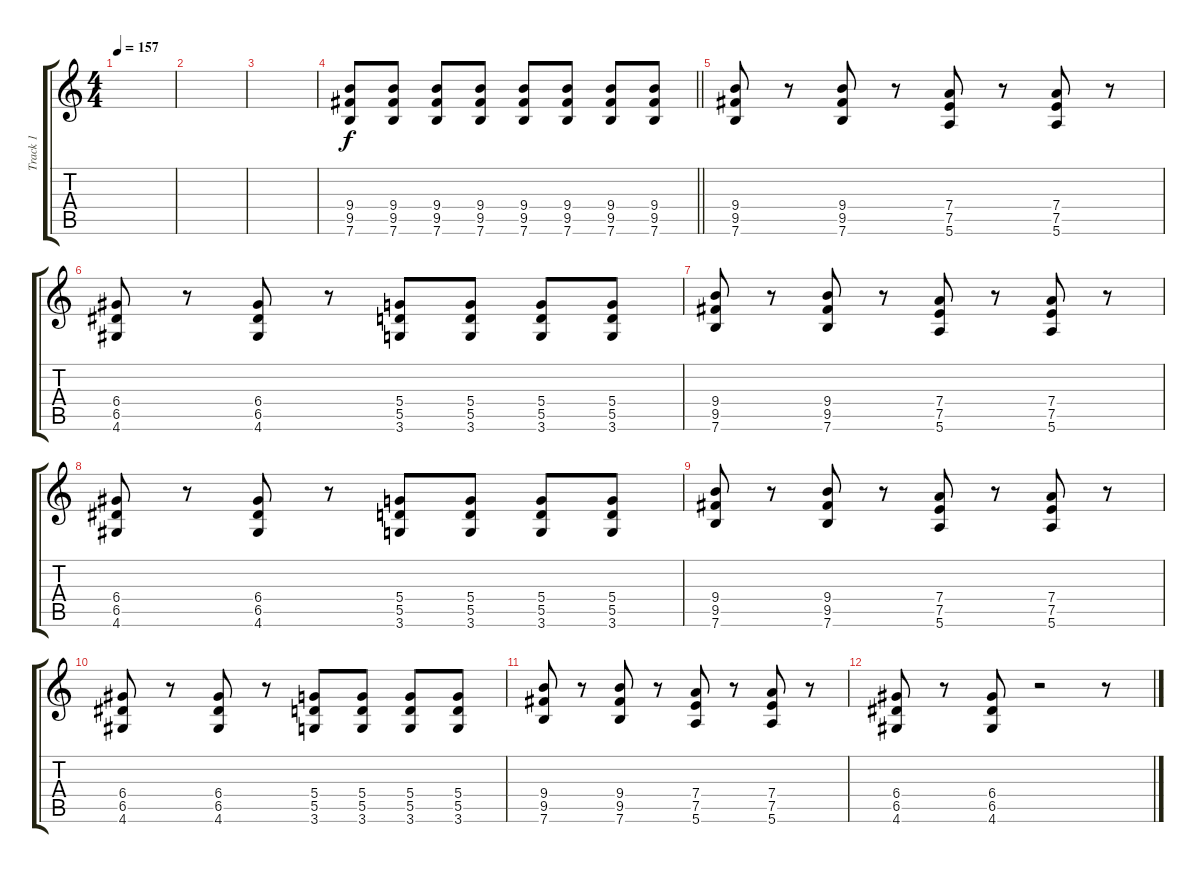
\track ("Track 1" "Track 1") {instrument distortionguitar}
\staff {score tabs}
\tuning (E4 B3 G3 D3 A2 E2) {hide}
\ts (4 4)
\tempo 157
\clef g2
\ks c
|
|
|
\barLineRight lightlight
(9.4 9.5 7.6).8 (9.4 9.5 7.6).8 (9.4 9.5 7.6).8 (9.4 9.5 7.6).8 (9.4 9.5 7.6).8 (9.4 9.5 7.6).8 (9.4 9.5 7.6).8 (9.4 9.5 7.6).8 |
(9.4 9.5 7.6).8 r.8 (9.4 9.5 7.6).8 r.8 (7.4 7.5 5.6).8 r.8 (7.4 7.5 5.6).8 r.8 |
(6.4 6.5 4.6).8 r.8 (6.4 6.5 4.6).8 r.8 (5.4 5.5 3.6).8 (5.4 5.5 3.6).8 (5.4 5.5 3.6).8 (5.4 5.5 3.6).8 |
(9.4 9.5 7.6).8 r.8 (9.4 9.5 7.6).8 r.8 (7.4 7.5 5.6).8 r.8 (7.4 7.5 5.6).8 r.8 |
(6.4 6.5 4.6).8 r.8 (6.4 6.5 4.6).8 r.8 (5.4 5.5 3.6).8 (5.4 5.5 3.6).8 (5.4 5.5 3.6).8 (5.4 5.5 3.6).8 |
(9.4 9.5 7.6).8 r.8 (9.4 9.5 7.6).8 r.8 (7.4 7.5 5.6).8 r.8 (7.4 7.5 5.6).8 r.8 |
(6.4 6.5 4.6).8 r.8 (6.4 6.5 4.6).8 r.8 (5.4 5.5 3.6).8 (5.4 5.5 3.6).8 (5.4 5.5 3.6).8 (5.4 5.5 3.6).8 |
(9.4 9.5 7.6).8 r.8 (9.4 9.5 7.6).8 r.8 (7.4 7.5 5.6).8 r.8 (7.4 7.5 5.6).8 r.8 |
(6.4 6.5 4.6).8 r.8 (6.4 6.5 4.6).8 r.2 r.8
